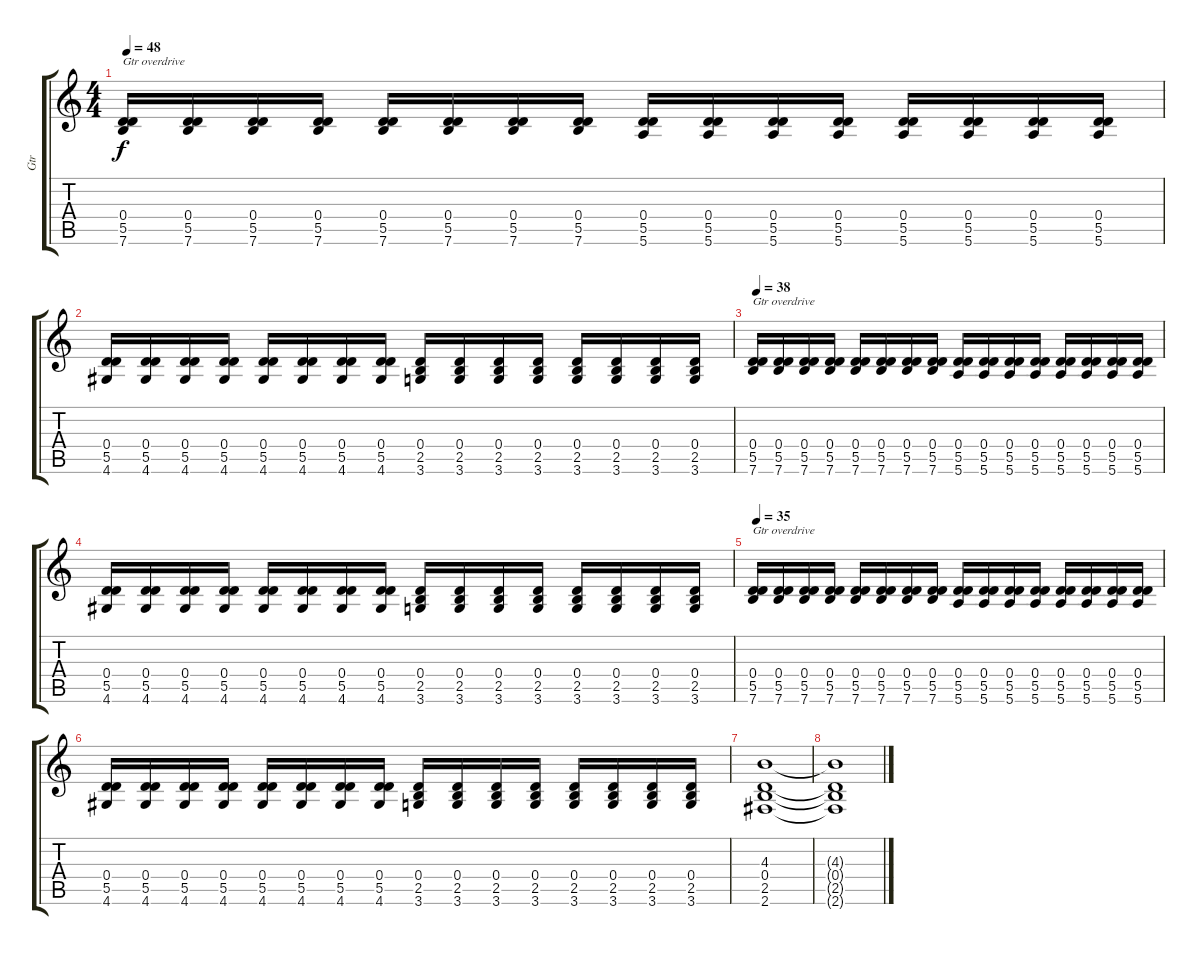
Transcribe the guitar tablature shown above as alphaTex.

\track ("Gtr" "Gtr") {instrument electricguitarjazz}
\staff {score tabs}
\tuning (E4 B3 G3 D3 A2 E2) {hide}
\ts (4 4)
\tempo 48
\clef g2
\ks c
(0.4 5.5 7.6).16{txt "Gtr overdrive" dy f instrument overdrivenguitar} (0.4 5.5 7.6).16 (0.4 5.5 7.6).16 (0.4 5.5 7.6).16 (0.4 5.5 7.6).16 (0.4 5.5 7.6).16 (0.4 5.5 7.6).16 (0.4 5.5 7.6).16 (0.4 5.5 5.6).16 (0.4 5.5 5.6).16 (0.4 5.5 5.6).16 (0.4 5.5 5.6).16 (0.4 5.5 5.6).16 (0.4 5.5 5.6).16 (0.4 5.5 5.6).16 (0.4 5.5 5.6).16 |
(0.4 5.5 4.6).16 (0.4 5.5 4.6).16 (0.4 5.5 4.6).16 (0.4 5.5 4.6).16 (0.4 5.5 4.6).16 (0.4 5.5 4.6).16 (0.4 5.5 4.6).16 (0.4 5.5 4.6).16 (0.4 2.5 3.6).16 (0.4 2.5 3.6).16 (0.4 2.5 3.6).16 (0.4 2.5 3.6).16 (0.4 2.5 3.6).16 (0.4 2.5 3.6).16 (0.4 2.5 3.6).16 (0.4 2.5 3.6).16 |
\tempo 38
(0.4 5.5 7.6).16{txt "Gtr overdrive" instrument overdrivenguitar} (0.4 5.5 7.6).16 (0.4 5.5 7.6).16 (0.4 5.5 7.6).16 (0.4 5.5 7.6).16 (0.4 5.5 7.6).16 (0.4 5.5 7.6).16 (0.4 5.5 7.6).16 (0.4 5.5 5.6).16 (0.4 5.5 5.6).16 (0.4 5.5 5.6).16 (0.4 5.5 5.6).16 (0.4 5.5 5.6).16 (0.4 5.5 5.6).16 (0.4 5.5 5.6).16 (0.4 5.5 5.6).16 |
(0.4 5.5 4.6).16 (0.4 5.5 4.6).16 (0.4 5.5 4.6).16 (0.4 5.5 4.6).16 (0.4 5.5 4.6).16 (0.4 5.5 4.6).16 (0.4 5.5 4.6).16 (0.4 5.5 4.6).16 (0.4 2.5 3.6).16 (0.4 2.5 3.6).16 (0.4 2.5 3.6).16 (0.4 2.5 3.6).16 (0.4 2.5 3.6).16 (0.4 2.5 3.6).16 (0.4 2.5 3.6).16 (0.4 2.5 3.6).16 |
\tempo 35
(0.4 5.5 7.6).16{txt "Gtr overdrive" instrument overdrivenguitar} (0.4 5.5 7.6).16 (0.4 5.5 7.6).16 (0.4 5.5 7.6).16 (0.4 5.5 7.6).16 (0.4 5.5 7.6).16 (0.4 5.5 7.6).16 (0.4 5.5 7.6).16 (0.4 5.5 5.6).16 (0.4 5.5 5.6).16 (0.4 5.5 5.6).16 (0.4 5.5 5.6).16 (0.4 5.5 5.6).16 (0.4 5.5 5.6).16 (0.4 5.5 5.6).16 (0.4 5.5 5.6).16 |
(0.4 5.5 4.6).16 (0.4 5.5 4.6).16 (0.4 5.5 4.6).16 (0.4 5.5 4.6).16 (0.4 5.5 4.6).16 (0.4 5.5 4.6).16 (0.4 5.5 4.6).16 (0.4 5.5 4.6).16 (0.4 2.5 3.6).16 (0.4 2.5 3.6).16 (0.4 2.5 3.6).16 (0.4 2.5 3.6).16 (0.4 2.5 3.6).16 (0.4 2.5 3.6).16 (0.4 2.5 3.6).16 (0.4 2.5 3.6).16 |
(4.3 0.4 2.5 2.6).1 |
(4.3{t} 0.4{t} 2.5{t} 2.6{t}).1{volume 0}
